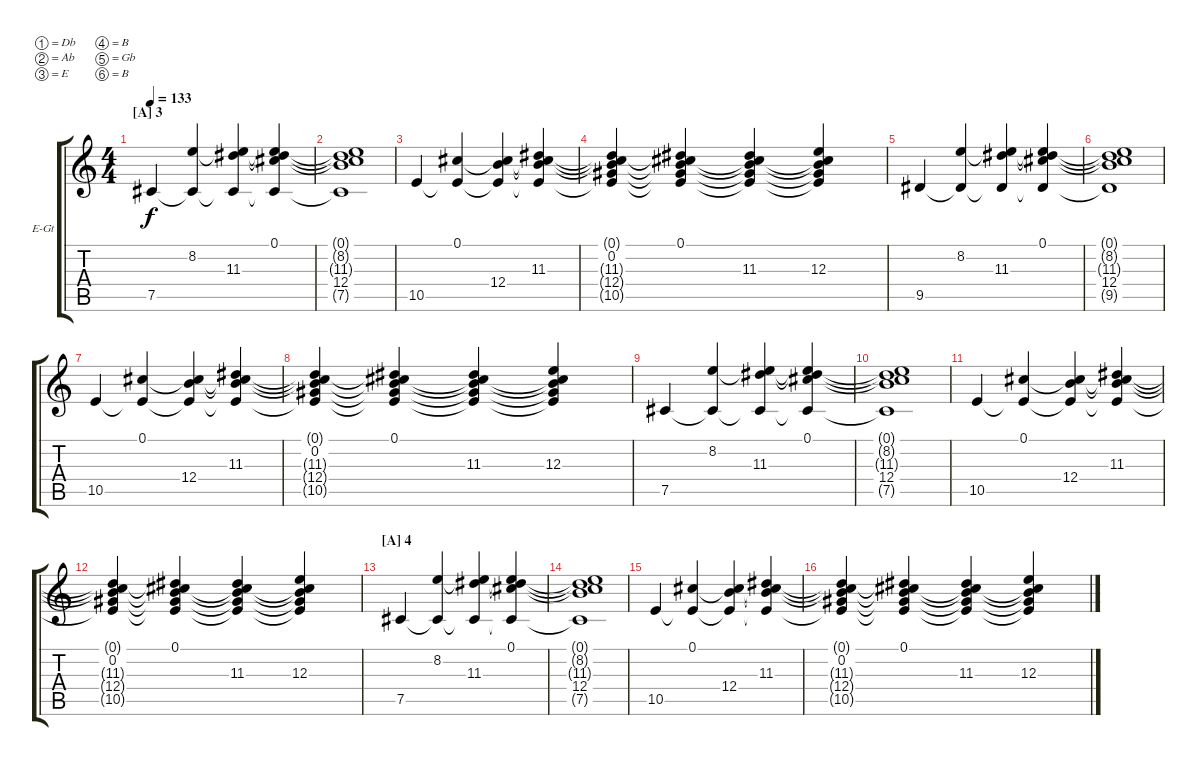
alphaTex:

\bracketExtendMode groupsimilarinstruments
\firstSystemTrackNameOrientation horizontal
\otherSystemsTrackNameOrientation horizontal
\track ("Lead I" "E-Gt") {instrument overdrivenguitar}
\staff {score tabs}
\tuning (Db4 Ab3 E3 B2 Gb2 B1)
\ts (4 4)
\section ("A" "3")
\tempo 133
\clef g2
\ks c
7.5.4{dy f} (8.2 7.5{t}).4 (11.3 8.2{t} 7.5{t}).4 (0.1 8.2{t} 11.3{t} 7.5{t}).4 |
(0.1{t} 8.2{t} 11.3{t} 12.4 7.5{t}).1 |
10.5.4 (0.1 10.5{t}).4 (12.4 0.1{t} 10.5{t}).4 (11.3 0.1{t} 12.4{t} 10.5{t}).4 |
(0.1{t} 0.2 11.3{t} 12.4{t} 10.5{t}).4 (0.1 11.3{t} 0.2{t} 12.4{t} 10.5{t}).4 (11.3 0.1{t} 0.2{t} 12.4{t} 10.5{t}).4 (0.1{t} 0.2{t} 12.3 12.4{t} 10.5{t}).4 |
9.5.4 (8.2 9.5{t}).4 (11.3 8.2{t} 9.5{t}).4 (0.1 8.2{t} 11.3{t} 9.5{t}).4 |
(0.1{t} 8.2{t} 11.3{t} 12.4 9.5{t}).1 |
10.5.4 (0.1 10.5{t}).4 (12.4 0.1{t} 10.5{t}).4 (11.3 0.1{t} 12.4{t} 10.5{t}).4 |
(0.1{t} 0.2 11.3{t} 12.4{t} 10.5{t}).4 (0.1 11.3{t} 0.2{t} 12.4{t} 10.5{t}).4 (11.3 0.1{t} 0.2{t} 12.4{t} 10.5{t}).4 (0.1{t} 0.2{t} 12.3 12.4{t} 10.5{t}).4 |
7.5.4 (8.2 7.5{t}).4 (11.3 8.2{t} 7.5{t}).4 (0.1 8.2{t} 11.3{t} 7.5{t}).4 |
(0.1{t} 8.2{t} 11.3{t} 12.4 7.5{t}).1 |
10.5.4 (0.1 10.5{t}).4 (12.4 0.1{t} 10.5{t}).4 (11.3 0.1{t} 12.4{t} 10.5{t}).4 |
(0.1{t} 0.2 11.3{t} 12.4{t} 10.5{t}).4 (0.1 11.3{t} 0.2{t} 12.4{t} 10.5{t}).4 (11.3 0.1{t} 0.2{t} 12.4{t} 10.5{t}).4 (0.1{t} 0.2{t} 12.3 12.4{t} 10.5{t}).4 |
\section ("A" "4")
7.5.4 (8.2 7.5{t}).4 (11.3 8.2{t} 7.5{t}).4 (0.1 8.2{t} 11.3{t} 7.5{t}).4 |
(0.1{t} 8.2{t} 11.3{t} 12.4 7.5{t}).1 |
10.5.4 (0.1 10.5{t}).4 (12.4 0.1{t} 10.5{t}).4 (11.3 0.1{t} 12.4{t} 10.5{t}).4 |
(0.1{t} 0.2 11.3{t} 12.4{t} 10.5{t}).4 (0.1 11.3{t} 0.2{t} 12.4{t} 10.5{t}).4 (11.3 0.1{t} 0.2{t} 12.4{t} 10.5{t}).4 (0.1{t} 0.2{t} 12.3 12.4{t} 10.5{t}).4
